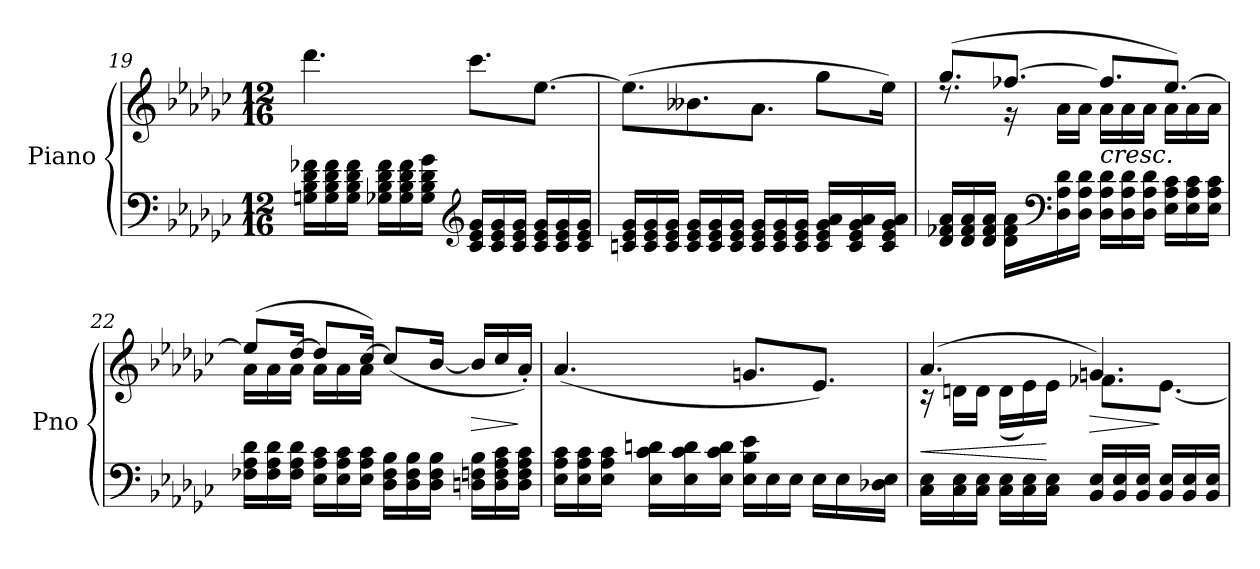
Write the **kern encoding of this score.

**kern	**kern	**dynam
*part1	*part1	*part1
*staff2	*staff1	*staff1/2
*I"Piano	*	*
*I'Pno	*	*
*clefF4	*clefG2	*
*k[b-e-a-d-g-c-]	*k[b-e-a-d-g-c-]	*
*M12/16	*M12/16	*
=19	=19	=19
16Gn\ 16B-\ 16d-\ 16f-X\LL	4.ddd-\	.
16G\ 16B-\ 16d-\ 16f-\	.	.
16G\ 16B-\ 16d-\ 16f-\JJ	.	.
16G-X\ 16B-\ 16d-\ 16f-\LL	.	.
16G-\ 16B-\ 16d-\ 16f-\	.	.
16G-\ 16B-\ 16d-\ 16g-\JJ	.	.
*clefG2	*	*
16c-/ 16e-/ 16g-/LL	8.ccc-\L	.
16c-/ 16e-/ 16g-/	.	.
16c-/ 16e-/ 16g-/JJ	.	.
16c-/ 16e-/ 16g-/LL	[8.ee-\J	.
16c-/ 16e-/ 16g-/	.	.
16c-/ 16e-/ 16g-/JJ	.	.
!!LO:LB:g=z
=20	=20	=20
16cn/ 16e-/ 16g-/LL	(>8.ee-\L]	.
16c/ 16e-/ 16g-/	.	.
16c/ 16e-/ 16g-/JJ	.	.
16c/ 16e-/ 16g-/LL	8.b--X\	.
16c/ 16e-/ 16g-/	.	.
16c/ 16e-/ 16g-/JJ	.	.
16c/ 16e-/ 16g-/LL	8.a-\J	.
16c/ 16e-/ 16g-/	.	.
16c/ 16e-/ 16g-/JJ	.	.
16c/ 16e-/ 16g-/ 16a-/LL	8gg-\L	.
16c/ 16e-/ 16g-/ 16a-/	.	.
16c/ 16e-/ 16g-/ 16a-/JJ	16ee-\Jk)	.
=21	=21	=21
*	*^	*
16d-/ 16f-X/ 16a-/LL	(>8.gg-/L	8.rdd	.
16d-/ 16f-/ 16a-/	.	.	.
16d-/ 16f-/ 16a-/JJ	.	.	.
16d-\ 16f-\ 16a-\LL	[8.ff-X/J	16r	.
*clefF4	*	*	*
16D-\ 16A-\ 16d-\	.	16a-\LL	.
16D-\ 16A-\ 16d-\JJ	.	16a-\JJ	.
!	!LO:TX:b:i:t=cresc.	!	!
16D-\ 16A-\ 16d-\LL	8.ff-/L]	16a-\LL	.
16D-\ 16A-\ 16d-\	.	16a-\	.
16D-\ 16A-\ 16d-\JJ	.	16a-\JJ	.
16E-\ 16A-\ 16c-\LL	[8.ee-/J)	16a-\LL	.
16E-\ 16A-\ 16c-\	.	16a-\	.
16E-\ 16A-\ 16c-\JJ	.	16a-\JJ	.
!!LO:LB:g=z	!!
=22	=22	=22	=22
16F-X\ 16A-\ 16d-\LL	(>8ee-/L]	16a-\LL	.
16F-\ 16A-\ 16d-\	.	16a-\	.
16F-\ 16A-\ 16d-\JJ	[16dd-/Jk	16a-\JJ	.
16E-\ 16A-\ 16c-\LL	8dd-/L]	16a-\LL	.
16E-\ 16A-\ 16c-\	.	16a-\	.
16E-\ 16A-\ 16c-\JJ	[16cc-/Jk)	16a-\JJ	.
16D-\ 16F-\ 16B-\LL	(>8cc-/L]	4.ryy	.
16D-\ 16F-\ 16B-\	.	.	.
16D-\ 16F-\ 16B-\JJ	[16b-/Jk	.	.
!	!	!	!LO:HP:b
16Dn\ 16Fn\ 16B-\LL	16b-/LL]	.	>
16D\ 16F\ 16A-\ 16c-\	16cc-/	.	.
16D\ 16F\ 16A-\ 16c-\JJ	16a-'/JJ)	.	]
*	*v	*v	*
=23	=23	=23
16E-\ 16A-\ 16c-\LL	(<4.a-/	.
16E-\ 16A-\ 16c-\	.	.
16E-\ 16A-\ 16c-\JJ	.	.
16E-\ 16c-\ 16dn\LL	.	.
16E-\ 16c-\ 16d\	.	.
16E-\ 16c-\ 16d\JJ	.	.
16E-\ 16B-\ 16e-\LL	8.gn/L	.
16E-\	.	.
16E-\JJ	.	.
16E-\LL	8.e-/J)	.
16E-\	.	.
16D-X\ 16E-\JJ	.	.
!!LO:LB:g=z
=24	=24	=24
!	!	!LO:HP:b
*	*^	*
16C-\ 16E-\LL	(>4.a-/	16r	<
16C-\ 16E-\	.	16dn\LL	.
16C-\ 16E-\JJ	.	16d\JJ	.
16C-\ 16E-\LL	.	(<16d\LL	.
16C-\ 16E-\	.	16e-\)	.
16C-\ 16E-\JJ	.	16e-\JJ	[
!	!	!	!LO:HP:b
16BB-/ 16E-/LL	4.gn/)	8.f-X\L	>
16BB-/ 16E-/	.	.	.
16BB-/ 16E-/JJ	.	.	.
16BB-/ 16E-/LL	.	[8.e-\J	]
16BB-/ 16E-/	.	.	.
16BB-/ 16E-/JJ	.	.	.
*	*v	*v	*
=	=	=
*-	*-	*-
